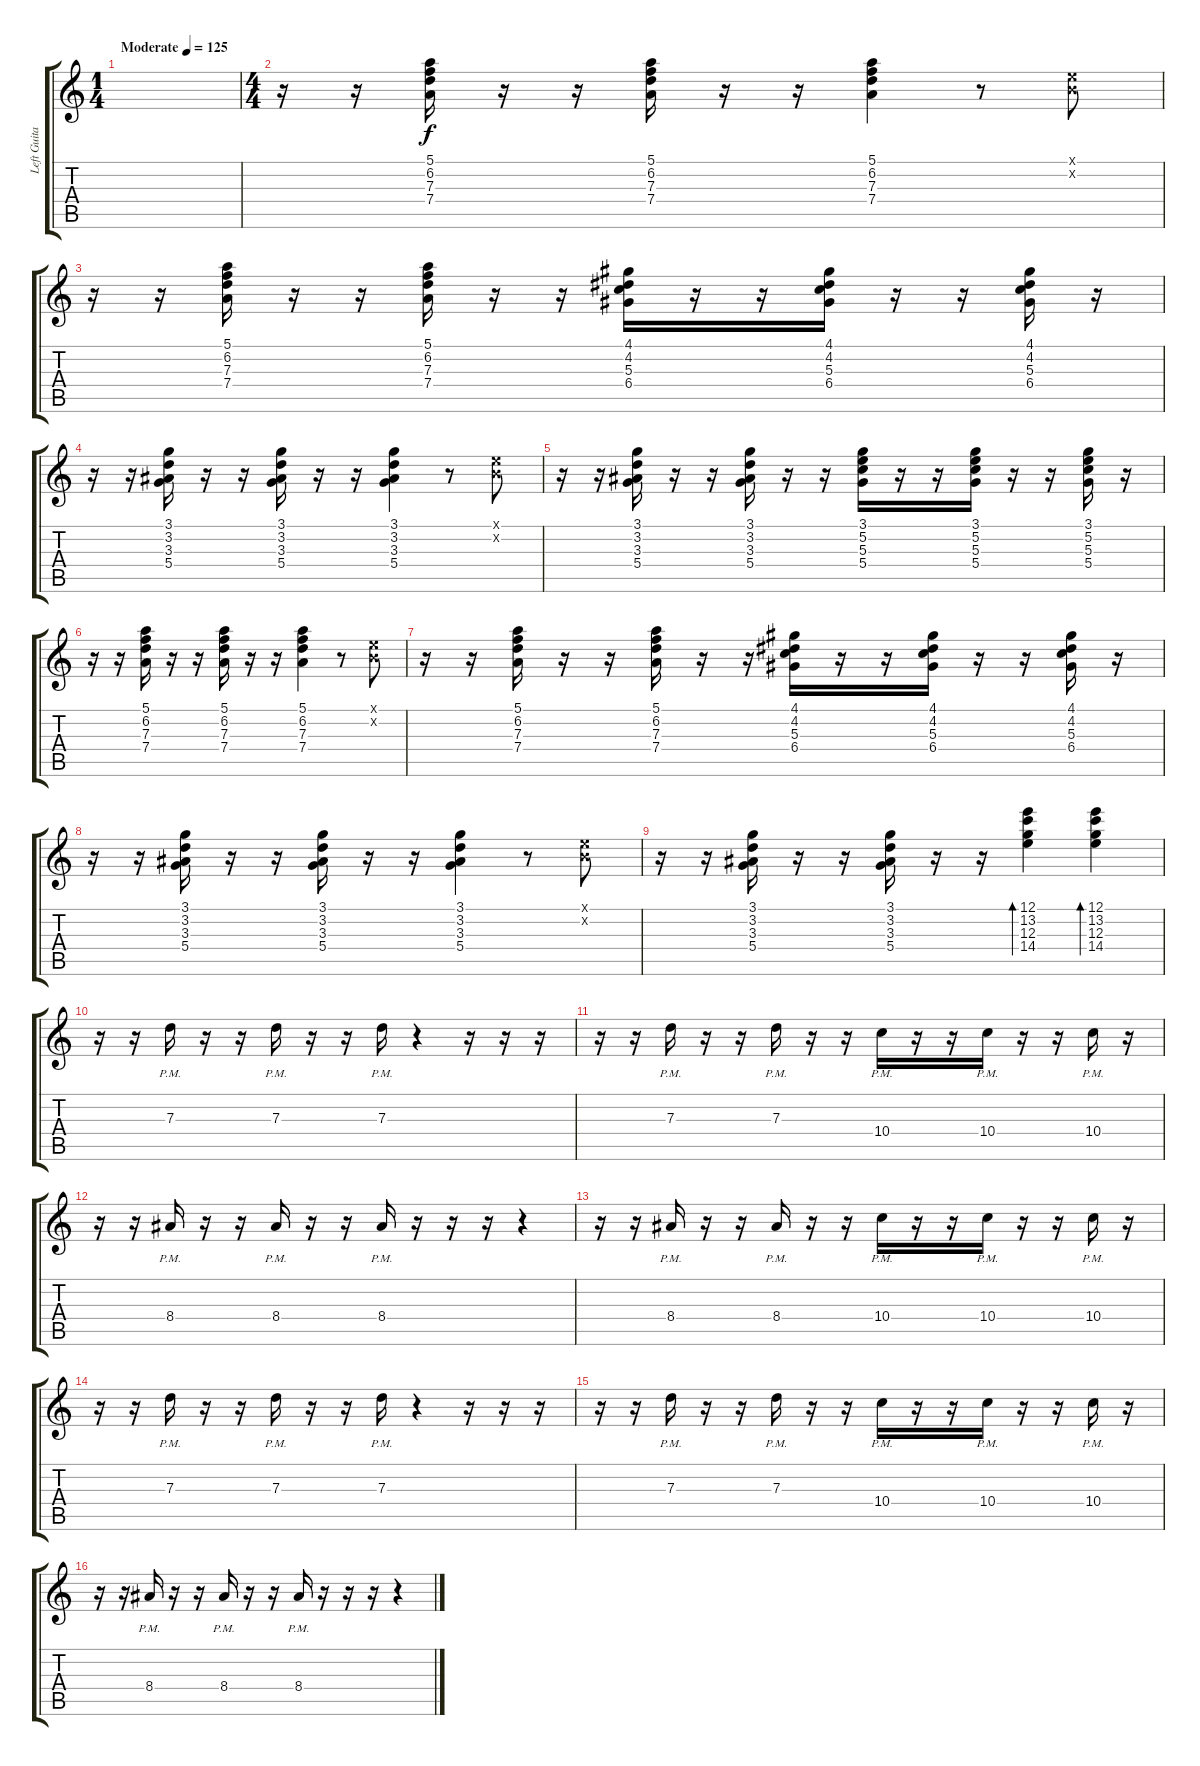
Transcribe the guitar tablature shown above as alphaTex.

\track ("Left Guitar" "Left Guita") {instrument overdrivenguitar}
\staff {score tabs}
\tuning (E4 B3 G3 D3 A2 E2) {hide}
\ts (1 4)
\tempo (125 "Moderate")
\clef g2
\ks c
|
\ts (4 4)
r.16 r.16 (5.1 6.2 7.3 7.4).16 r.16 r.16 (5.1 6.2 7.3 7.4).16 r.16 r.16 (5.1 6.2 7.3 7.4).4 r.8 (0.1{x} 0.2{x}).8 |
r.16 r.16 (5.1 6.2 7.3 7.4).16 r.16 r.16 (5.1 6.2 7.3 7.4).16 r.16 r.16 (4.1 4.2 5.3 6.4).16 r.16 r.16 (4.1 4.2 5.3 6.4).16 r.16 r.16 (4.1 4.2 5.3 6.4).16 r.16 |
r.16 r.16 (3.1 3.2 3.3 5.4).16 r.16 r.16 (3.1 3.2 3.3 5.4).16 r.16 r.16 (3.1 3.2 3.3 5.4).4 r.8 (0.1{x} 0.2{x}).8 |
r.16 r.16 (3.1 3.2 3.3 5.4).16 r.16 r.16 (3.1 3.2 3.3 5.4).16 r.16 r.16 (3.1 5.2 5.3 5.4).16 r.16 r.16 (3.1 5.2 5.3 5.4).16 r.16 r.16 (3.1 5.2 5.3 5.4).16 r.16 |
r.16 r.16 (5.1 6.2 7.3 7.4).16 r.16 r.16 (5.1 6.2 7.3 7.4).16 r.16 r.16 (5.1 6.2 7.3 7.4).4 r.8 (0.1{x} 0.2{x}).8 |
r.16 r.16 (5.1 6.2 7.3 7.4).16 r.16 r.16 (5.1 6.2 7.3 7.4).16 r.16 r.16 (4.1 4.2 5.3 6.4).16 r.16 r.16 (4.1 4.2 5.3 6.4).16 r.16 r.16 (4.1 4.2 5.3 6.4).16 r.16 |
r.16 r.16 (3.1 3.2 3.3 5.4).16 r.16 r.16 (3.1 3.2 3.3 5.4).16 r.16 r.16 (3.1 3.2 3.3 5.4).4 r.8 (0.1{x} 0.2{x}).8 |
r.16 r.16 (3.1 3.2 3.3 5.4).16 r.16 r.16 (3.1 3.2 3.3 5.4).16 r.16 r.16 (12.1 13.2 12.3 14.4).4{bd 120} (12.1 13.2 12.3 14.4).4{bd 120} |
r.16 r.16 7.3{pm}.16 r.16 r.16 7.3{pm}.16 r.16 r.16 7.3{pm}.16 r.4 r.16 r.16 r.16 |
r.16 r.16 7.3{pm}.16 r.16 r.16 7.3{pm}.16 r.16 r.16 10.4{pm}.16 r.16 r.16 10.4{pm}.16 r.16 r.16 10.4{pm}.16 r.16 |
r.16 r.16 8.4{pm}.16 r.16 r.16 8.4{pm}.16 r.16 r.16 8.4{pm}.16 r.16 r.16 r.16 r.4 |
r.16 r.16 8.4{pm}.16 r.16 r.16 8.4{pm}.16 r.16 r.16 10.4{pm}.16 r.16 r.16 10.4{pm}.16 r.16 r.16 10.4{pm}.16 r.16 |
r.16 r.16 7.3{pm}.16 r.16 r.16 7.3{pm}.16 r.16 r.16 7.3{pm}.16 r.4 r.16 r.16 r.16 |
r.16 r.16 7.3{pm}.16 r.16 r.16 7.3{pm}.16 r.16 r.16 10.4{pm}.16 r.16 r.16 10.4{pm}.16 r.16 r.16 10.4{pm}.16 r.16 |
r.16 r.16 8.4{pm}.16 r.16 r.16 8.4{pm}.16 r.16 r.16 8.4{pm}.16 r.16 r.16 r.16 r.4
